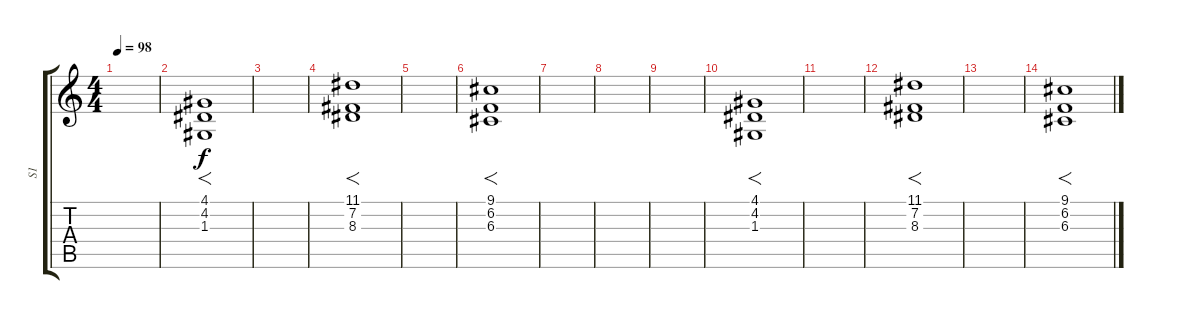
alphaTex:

\track ("S1" "S1") {instrument fx6goblins}
\staff {score tabs}
\tuning (E4 B3 G3 D3 A2 E2) {hide}
\ts (4 4)
\tempo 98
\clef g2
\ks c
|
(4.1 4.2 1.3).1{f} |
|
(11.1 7.2 8.3).1{f} |
|
(9.1 6.2 6.3).1{f} |
|
|
|
(4.1 4.2 1.3).1{f} |
|
(11.1 7.2 8.3).1{f} |
|
(9.1 6.2 6.3).1{f}
